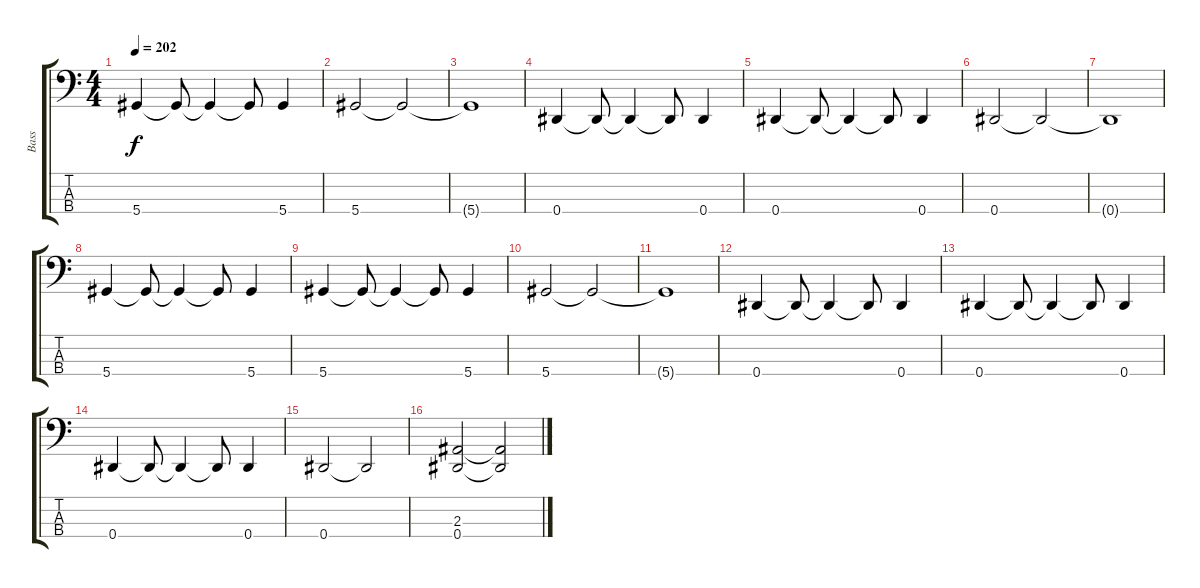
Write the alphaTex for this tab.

\track ("Bass" "Bass") {instrument electricbasspick}
\staff {score tabs}
\tuning (Gb2 Db2 Ab1 Eb1) {hide}
\ts (4 4)
\tempo 202
\clef f4
\ks c
5.4.4{dy f} 5.4{t}.8 5.4{t}.4 5.4{t}.8 5.4.4 |
5.4.2 5.4{t}.2 |
5.4{t}.1 |
0.4.4 0.4{t}.8 0.4{t}.4 0.4{t}.8 0.4.4 |
0.4.4 0.4{t}.8 0.4{t}.4 0.4{t}.8 0.4.4 |
0.4.2 0.4{t}.2 |
0.4{t}.1 |
5.4.4 5.4{t}.8 5.4{t}.4 5.4{t}.8 5.4.4 |
5.4.4 5.4{t}.8 5.4{t}.4 5.4{t}.8 5.4.4 |
5.4.2 5.4{t}.2 |
5.4{t}.1 |
0.4.4 0.4{t}.8 0.4{t}.4 0.4{t}.8 0.4.4 |
0.4.4 0.4{t}.8 0.4{t}.4 0.4{t}.8 0.4.4 |
0.4.4 0.4{t}.8 0.4{t}.4 0.4{t}.8 0.4.4 |
0.4.2 0.4{t}.2 |
(2.3 0.4).2 (2.3{t} 0.4{t}).2
